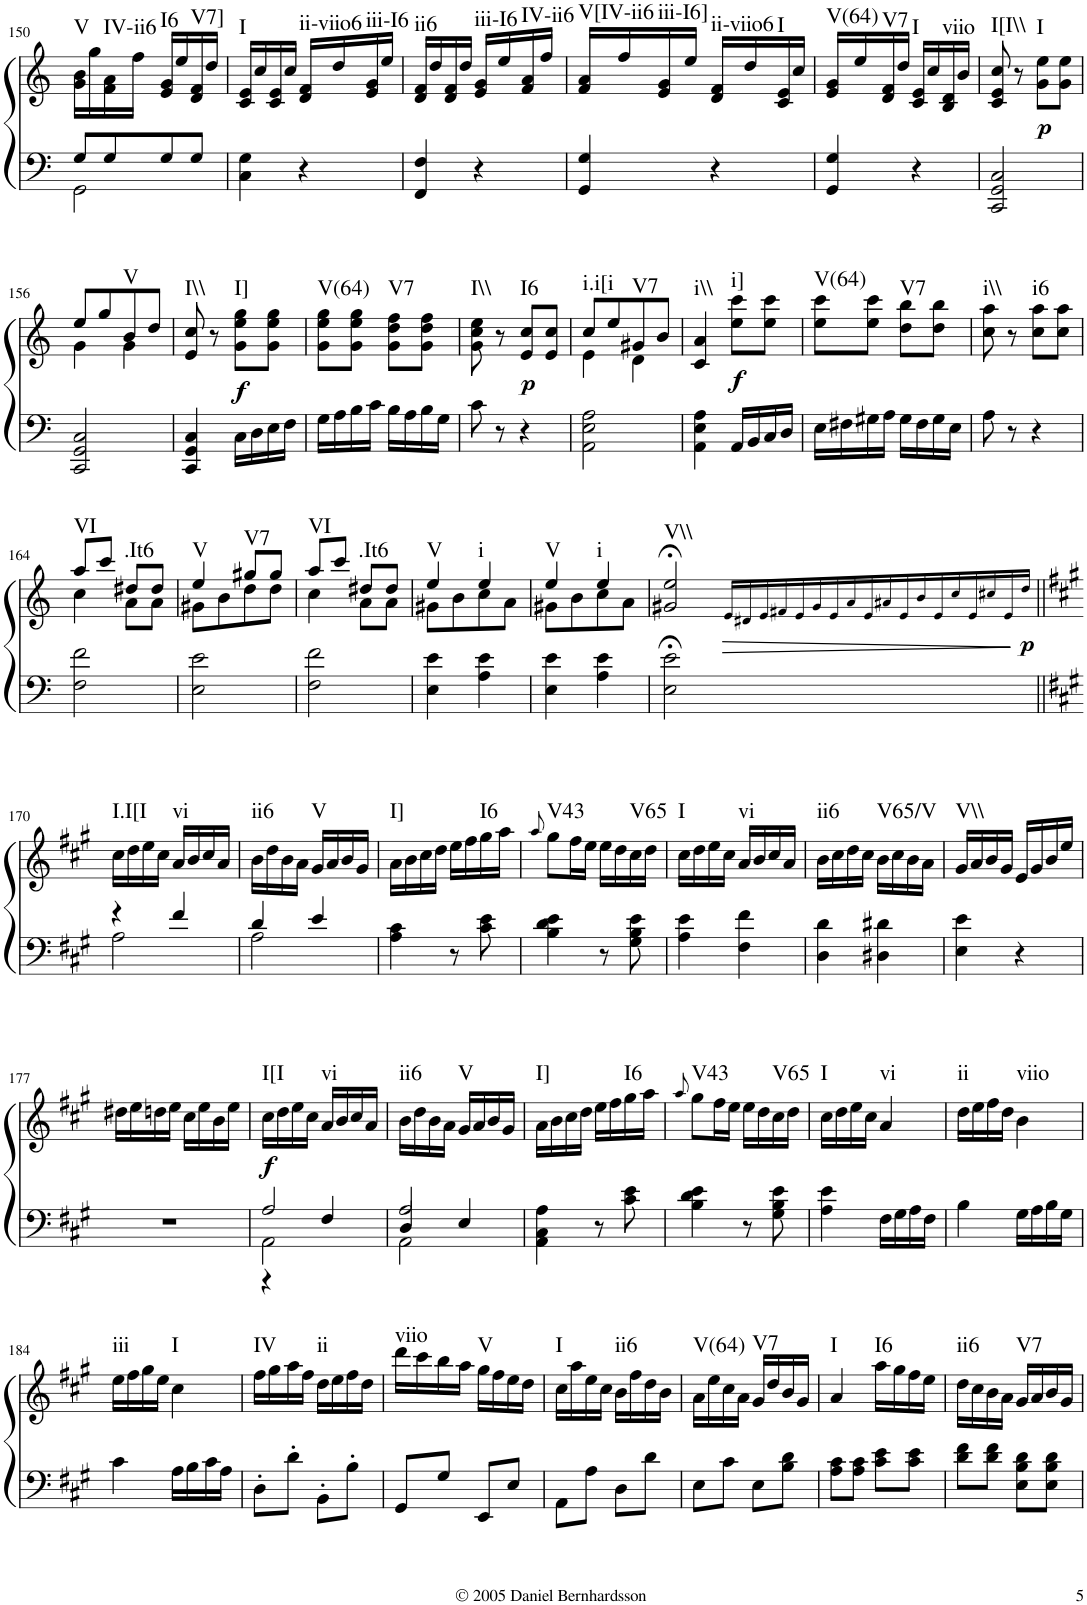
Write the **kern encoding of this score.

**kern	**kern	**dynam	**harte
*part1	*part1	*part1	*part1
*staff2	*staff1	*staff1/2	*
*I"Piano	*	*	*
*I'Pno.	*	*	*
!!LO:PB:g=z
*clefG2	*clefG2	*	*
*k[]	*k[]	*	*
*C:	*C:	*	*
*M2/4	*M2/4	*	*
=150	=150	=150	=150
*^	*	*	*
!	!	!	!	!LO:H:kt=V
8G/L	2GG\	16g\ 16b\LL	.	N
.	.	16gg\	.	.
!	!	!	!	!LO:H:kt=IV-ii6
8G/	.	16f\ 16a\	.	N
.	.	16ff\JJ	.	.
!	!	!	!	!LO:H:kt=I6
8G/	.	16e/ 16g/LL	.	N
.	.	16ee/	.	.
!	!	!	!	!LO:H:kt=V7]
8G/J	.	16d/ 16f/	.	N
.	.	16dd/JJ	.	.
*v	*v	*	*	*
=151	=151	=151	=151
!	!	!	!LO:H:kt=I
4C\ 4G\	16c/ 16e/LL	.	N
.	16cc/	.	.
.	16c/ 16e/	.	.
.	16cc/JJ	.	.
!	!	!	!LO:H:kt=ii-viio6
4r	16d/ 16f/LL	.	N
.	16dd/	.	.
!	!	!	!LO:H:kt=iii-I6
.	16e/ 16g/	.	N
.	16ee/JJ	.	.
=152	=152	=152	=152
!	!	!	!LO:H:kt=ii6
4FF/ 4F/	16d/ 16f/LL	.	N
.	16dd/	.	.
.	16d/ 16f/	.	.
.	16dd/JJ	.	.
!	!	!	!LO:H:kt=iii-I6
4r	16e/ 16g/LL	.	N
.	16ee/	.	.
!	!	!	!LO:H:kt=IV-ii6
.	16f/ 16a/	.	N
.	16ff/JJ	.	.
=153	=153	=153	=153
!	!	!	!LO:H:kt=V[IV-ii6
4GG/ 4G/	16f/ 16a/LL	.	N
.	16ff/	.	.
!	!	!	!LO:H:kt=iii-I6]
.	16e/ 16g/	.	N
.	16ee/JJ	.	.
!	!	!	!LO:H:kt=ii-viio6
4r	16d/ 16f/LL	.	N
.	16dd/	.	.
!	!	!	!LO:H:kt=I
.	16c/ 16e/	.	N
.	16cc/JJ	.	.
=154	=154	=154	=154
!	!	!	!LO:H:kt=V(64)
4GG/ 4G/	16e/ 16g/LL	.	N
.	16ee/	.	.
!	!	!	!LO:H:kt=V7
.	16d/ 16f/	.	N
.	16dd/JJ	.	.
!	!	!	!LO:H:kt=I
4r	16c/ 16e/LL	.	N
.	16cc/	.	.
!	!	!	!LO:H:kt=viio
.	16B/ 16d/	.	N
.	16b/JJ	.	.
=155	=155	=155	=155
!	!	!	!LO:H:kt=I[I\\
2CC/ 2GG/ 2C/	8c/ 8e/ 8cc/	.	N
.	8r	.	.
!	!	!LO:DY:b	!LO:H:kt=I
.	8g\ 8ee\L	p	N
.	8g\ 8ee\J	.	.
!!LO:LB:g=z
=156	=156	=156	=156
*	*^	*	*
2CC/ 2GG/ 2C/	8ee/L	4g\	.	.
.	8gg/	.	.	.
!	!	!	!	!LO:H:kt=V
.	8b/	4g\	.	N
.	8dd/J	.	.	.
*	*v	*v	*	*
=157	=157	=157	=157
!	!	!	!LO:H:kt=I\\
4CC/ 4GG/ 4C/	8e/ 8cc/	.	N
.	8r	.	.
!	!	!LO:DY:b	!LO:H:kt=I]
16C\LL	8g\ 8ee\ 8gg\L	f	N
16D\	.	.	.
16E\	8g\ 8ee\ 8gg\J	.	.
16F\JJ	.	.	.
=158	=158	=158	=158
!	!	!	!LO:H:kt=V(64)
16G\LL	8g\ 8ee\ 8gg\L	.	N
16A\	.	.	.
16B\	8g\ 8ee\ 8gg\J	.	.
16c\JJ	.	.	.
!	!	!	!LO:H:kt=V7
16B\LL	8g\ 8dd\ 8ff\L	.	N
16A\	.	.	.
16B\	8g\ 8dd\ 8ff\J	.	.
16G\JJ	.	.	.
=159	=159	=159	=159
!	!	!	!LO:H:kt=I\\
8c\	8g\ 8cc\ 8ee\	.	N
8r	8r	.	.
!	!	!LO:DY:b	!LO:H:kt=I6
4r	8e/ 8cc/L	p	N
.	8e/ 8cc/J	.	.
=160	=160	=160	=160
*	*^	*	*
!	!	!	!	!LO:H:kt=i.i[i
2AA\ 2E\ 2A\	8cc/L	4e\	.	N
.	8ee/	.	.	.
!	!	!	!	!LO:H:kt=V7
.	8g#X/	4d\	.	N
.	8b/J	.	.	.
*	*v	*v	*	*
=161	=161	=161	=161
!	!	!	!LO:H:kt=i\\
4AA\ 4E\ 4A\	4c/ 4a/	.	N
!	!	!LO:DY:b	!LO:H:kt=i]
16AA/LL	8ee\ 8ccc\L	f	N
16BB/	.	.	.
16C/	8ee\ 8ccc\J	.	.
16D/JJ	.	.	.
=162	=162	=162	=162
!	!	!	!LO:H:kt=V(64)
16E\LL	8ee\ 8ccc\L	.	N
16F#X\	.	.	.
16G#X\	8ee\ 8ccc\J	.	.
16A\JJ	.	.	.
!	!	!	!LO:H:kt=V7
16G#\LL	8dd\ 8bb\L	.	N
16F#\	.	.	.
16G#\	8dd\ 8bb\J	.	.
16E\JJ	.	.	.
=163	=163	=163	=163
!	!	!	!LO:H:kt=i\\
8A\	8cc\ 8aa\	.	N
8r	8r	.	.
!	!	!	!LO:H:kt=i6
4r	8cc\ 8aa\L	.	N
.	8cc\ 8aa\J	.	.
!!LO:LB:g=z
=164	=164	=164	=164
*	*^	*	*
!	!	!	!	!LO:H:kt=VI
2F\ 2f\	8aa/L	4cc\	.	N
.	8ccc/J	.	.	.
!	!	!	!	!LO:H:kt=.It6
.	8dd#X/L	8a\L	.	N
.	8dd#/J	8a\J	.	.
=165	=165	=165	=165	=165
!	!	!	!	!LO:H:kt=V
2E\ 2e\	4ee/	8g#X\L	.	N
.	.	8b\	.	.
!	!	!	!	!LO:H:kt=V7
.	8gg#X/L	8dd\	.	N
.	8gg#/J	8dd\J	.	.
=166	=166	=166	=166	=166
!	!	!	!	!LO:H:kt=VI
2F\ 2f\	8aa/L	4cc\	.	N
.	8ccc/J	.	.	.
!	!	!	!	!LO:H:kt=.It6
.	8dd#X/L	8a\L	.	N
.	8dd#/J	8a\J	.	.
=167	=167	=167	=167	=167
!	!	!	!	!LO:H:kt=V
4E\ 4e\	4ee/	8g#X\L	.	N
.	.	8b\	.	.
!	!	!	!	!LO:H:kt=i
4A\ 4e\	4ee/	8cc\	.	N
.	.	8a\J	.	.
=168	=168	=168	=168	=168
!	!	!	!	!LO:H:kt=V
4E\ 4e\	4ee/	8g#X\L	.	N
.	.	8b\	.	.
!	!	!	!	!LO:H:kt=i
4A\ 4e\	4ee/	8cc\	.	N
.	.	8a\J	.	.
=169	=169	=169	=169	=169
!	!	!	!	!LO:H:kt=V\\
*	*v	*v	*	*
2E\;< 2e\;<	2g#X/;< 2ee/;<	.	N
!	!	!LO:HP:b	!
2ryy	16e!/LL	>	.
.	16d#X!/	.	.
.	16e!/	.	.
.	16f#X!/	.	.
.	16e!/	.	.
.	16g#!/	.	.
.	16e!/	.	.
.	16a!/	.	.
2ryy	16e!/	.	.
.	16a#X!/	.	.
.	16e!/	.	.
.	16b!/	.	.
.	16e!/	.	.
.	16cc!/	.	.
.	16e!/	.	.
.	16cc#X!/	.	.
8ryy	16e!/	.	.
!	!	!LO:DY:n=1:b	!
.	16dd!/JJ	] p	.
!!LO:LB:g=z
=170||	=170||	=170||	=170||
*k[f#c#g#]	*k[f#c#g#]	*	*
*A:	*A:	*	*
*^	*	*	*
!	!	!	!	!LO:H:kt=I.I[I
4r	2A\	16cc#\LL	.	N
.	.	16dd\	.	.
.	.	16ee\	.	.
.	.	16cc#\JJ	.	.
!	!	!	!	!LO:H:kt=vi
4f#/	.	16a/LL	.	N
.	.	16b/	.	.
.	.	16cc#/	.	.
.	.	16a/JJ	.	.
=171	=171	=171	=171	=171
!	!	!	!	!LO:H:kt=ii6
4d/	2A\	16b\LL	.	N
.	.	16dd\	.	.
.	.	16b\	.	.
.	.	16a\JJ	.	.
!	!	!	!	!LO:H:kt=V
4e/	.	16g#/LL	.	N
.	.	16a/	.	.
.	.	16b/	.	.
.	.	16g#/JJ	.	.
*v	*v	*	*	*
=172	=172	=172	=172
!	!	!	!LO:H:kt=I]
4A\ 4c#\	16a\LL	.	N
.	16b\	.	.
.	16cc#\	.	.
.	16dd\JJ	.	.
8r	16ee\LL	.	.
.	16ff#\	.	.
!	!	!	!LO:H:kt=I6
8c#\ 8e\	16gg#\	.	N
.	16aa\JJ	.	.
=173	=173	=173	=173
.	8qaa/	.	.
!	!	!	!LO:H:kt=V43
4B\ 4d\ 4e\	8gg#\L	.	N
.	16ff#\L	.	.
.	16ee\JJ	.	.
8r	16ee\LL	.	.
.	16dd\	.	.
!	!	!	!LO:H:kt=V65
8G#\ 8B\ 8e\	16cc#\	.	N
.	16dd\JJ	.	.
=174	=174	=174	=174
!	!	!	!LO:H:kt=I
4A\ 4e\	16cc#\LL	.	N
.	16dd\	.	.
.	16ee\	.	.
.	16cc#\JJ	.	.
!	!	!	!LO:H:kt=vi
4F#\ 4f#\	16a/LL	.	N
.	16b/	.	.
.	16cc#/	.	.
.	16a/JJ	.	.
=175	=175	=175	=175
!	!	!	!LO:H:kt=ii6
4D\ 4d\	16b\LL	.	N
.	16cc#\	.	.
.	16dd\	.	.
.	16cc#\JJ	.	.
!	!	!	!LO:H:kt=V65/V
4D#X\ 4d#X\	16b\LL	.	N
.	16cc#\	.	.
.	16b\	.	.
.	16a\JJ	.	.
=176	=176	=176	=176
!	!	!	!LO:H:kt=V\\
4E\ 4e\	16g#/LL	.	N
.	16a/	.	.
.	16b/	.	.
.	16g#/JJ	.	.
4r	16e/LL	.	.
.	16g#/	.	.
.	16b/	.	.
.	16ee/JJ	.	.
!!LO:LB:g=z
=177	=177	=177	=177
2r	16dd#X\LL	.	.
.	16ee\	.	.
.	16ddn\	.	.
.	16ee\JJ	.	.
.	16cc#\LL	.	.
.	16ee\	.	.
.	16b\	.	.
.	16ee\JJ	.	.
=178	=178	=178	=178
*^	*	*	*
*	*^	*	*	*
!	!	!	!	!LO:DY:b	!LO:H:kt=I[I
2A/	2AA\	4r	16cc#\LL	f	N
.	.	.	16dd\	.	.
.	.	.	16ee\	.	.
.	.	.	16cc#\JJ	.	.
!	!	!	!	!	!LO:H:kt=vi
.	.	4F#/	16a/LL	.	N
.	.	.	16b/	.	.
.	.	.	16cc#/	.	.
.	.	.	16a/JJ	.	.
=179	=179	=179	=179	=179	=179
!	!	!	!	!	!LO:H:kt=ii6
2A/	2AA\	4D/	16b\LL	.	N
.	.	.	16dd\	.	.
.	.	.	16b\	.	.
.	.	.	16a\JJ	.	.
!	!	!	!	!	!LO:H:kt=V
.	.	4E/	16g#/LL	.	N
.	.	.	16a/	.	.
.	.	.	16b/	.	.
.	.	.	16g#/JJ	.	.
*v	*v	*v	*	*	*
=180	=180	=180	=180
!	!	!	!LO:H:kt=I]
4AA\ 4C#\ 4A\	16a\LL	.	N
.	16b\	.	.
.	16cc#\	.	.
.	16dd\JJ	.	.
8r	16ee\LL	.	.
.	16ff#\	.	.
!	!	!	!LO:H:kt=I6
8c#\ 8e\	16gg#\	.	N
.	16aa\JJ	.	.
=181	=181	=181	=181
.	8qaa/	.	.
!	!	!	!LO:H:kt=V43
4B\ 4d\ 4e\	8gg#\L	.	N
.	16ff#\L	.	.
.	16ee\JJ	.	.
8r	16ee\LL	.	.
.	16dd\	.	.
!	!	!	!LO:H:kt=V65
8G#\ 8B\ 8e\	16cc#\	.	N
.	16dd\JJ	.	.
=182	=182	=182	=182
!	!	!	!LO:H:kt=I
4A\ 4e\	16cc#\LL	.	N
.	16dd\	.	.
.	16ee\	.	.
.	16cc#\JJ	.	.
!	!	!	!LO:H:kt=vi
16F#\LL	4a/	.	N
16G#\	.	.	.
16A\	.	.	.
16F#\JJ	.	.	.
=183	=183	=183	=183
!	!	!	!LO:H:kt=ii
4B\	16dd\LL	.	N
.	16ee\	.	.
.	16ff#\	.	.
.	16dd\JJ	.	.
!	!	!	!LO:H:kt=viio
16G#\LL	4b\	.	N
16A\	.	.	.
16B\	.	.	.
16G#\JJ	.	.	.
!!LO:LB:g=z
=184	=184	=184	=184
!	!	!	!LO:H:kt=iii
4c#\	16ee\LL	.	N
.	16ff#\	.	.
.	16gg#\	.	.
.	16ee\JJ	.	.
!	!	!	!LO:H:kt=I
16A\LL	4cc#\	.	N
16B\	.	.	.
16c#\	.	.	.
16A\JJ	.	.	.
=185	=185	=185	=185
!	!	!	!LO:H:kt=IV
8D'\L	16ff#\LL	.	N
.	16gg#\	.	.
8d'\J	16aa\	.	.
.	16ff#\JJ	.	.
!	!	!	!LO:H:kt=ii
8BB'\L	16dd\LL	.	N
.	16ee\	.	.
8B'\J	16ff#\	.	.
.	16dd\JJ	.	.
=186	=186	=186	=186
!	!	!	!LO:H:kt=viio
8GG#/L	16ddd\LL	.	N
.	16ccc#\	.	.
8G#/J	16bb\	.	.
.	16aa\JJ	.	.
!	!	!	!LO:H:kt=V
8EE/L	16gg#\LL	.	N
.	16ff#\	.	.
8E/J	16ee\	.	.
.	16dd\JJ	.	.
=187	=187	=187	=187
!	!	!	!LO:H:kt=I
8AA\L	16cc#\LL	.	N
.	16aa\	.	.
8A\J	16ee\	.	.
.	16cc#\JJ	.	.
!	!	!	!LO:H:kt=ii6
8D\L	16b\LL	.	N
.	16ff#\	.	.
8d\J	16dd\	.	.
.	16b\JJ	.	.
=188	=188	=188	=188
!	!	!	!LO:H:kt=V(64)
8E\L	16a\LL	.	N
.	16ee\	.	.
8c#\J	16cc#\	.	.
.	16a\JJ	.	.
!	!	!	!LO:H:kt=V7
8E\L	16g#/LL	.	N
.	16dd/	.	.
8B\ 8d\J	16b/	.	.
.	16g#/JJ	.	.
=189	=189	=189	=189
!	!	!	!LO:H:kt=I
8A\ 8c#\L	4a/	.	N
8A\ 8c#\J	.	.	.
!	!	!	!LO:H:kt=I6
8c#\ 8e\L	16aa\LL	.	N
.	16gg#\	.	.
8c#\ 8e\J	16ff#\	.	.
.	16ee\JJ	.	.
=190	=190	=190	=190
!	!	!	!LO:H:kt=ii6
8d\ 8f#\L	16dd\LL	.	N
.	16cc#\	.	.
8d\ 8f#\J	16b\	.	.
.	16a\JJ	.	.
!	!	!	!LO:H:kt=V7
8E\ 8B\ 8d\L	16g#/LL	.	N
.	16a/	.	.
8E\ 8B\ 8d\J	16b/	.	.
.	16g#/JJ	.	.
=	=	=	=
*-	*-	*-	*-
